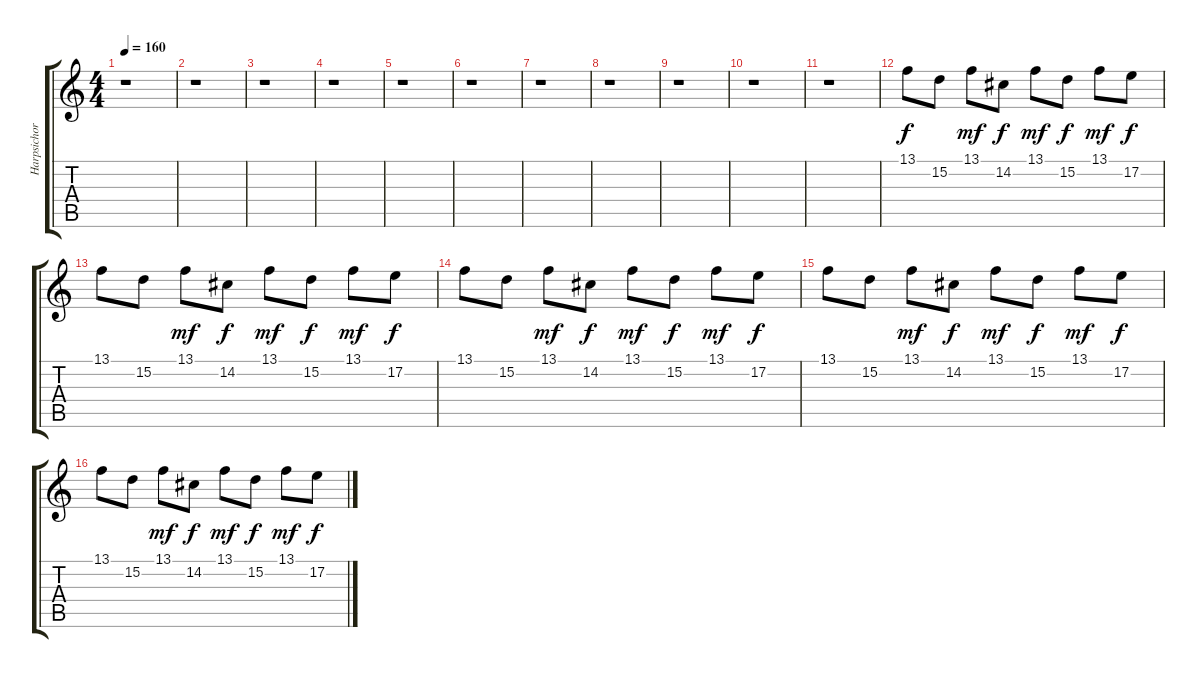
\track ("Harpsichord" "Harpsichor") {instrument harpsichord}
\staff {score tabs}
\tuning (E4 B3 G3 D3 A2 E2) {hide}
\ts (4 4)
\tempo 160
\clef g2
\ks c
r.1{dy f} |
r.1 |
r.1 |
r.1 |
r.1 |
r.1 |
r.1 |
r.1 |
r.1 |
r.1 |
r.1 |
13.1.8 15.2.8 13.1.8{dy mf} 14.2.8{dy f} 13.1.8{dy mf} 15.2.8{dy f} 13.1.8{dy mf} 17.2.8{dy f} |
13.1.8 15.2.8 13.1.8{dy mf} 14.2.8{dy f} 13.1.8{dy mf} 15.2.8{dy f} 13.1.8{dy mf} 17.2.8{dy f} |
13.1.8 15.2.8 13.1.8{dy mf} 14.2.8{dy f} 13.1.8{dy mf} 15.2.8{dy f} 13.1.8{dy mf} 17.2.8{dy f} |
13.1.8 15.2.8 13.1.8{dy mf} 14.2.8{dy f} 13.1.8{dy mf} 15.2.8{dy f} 13.1.8{dy mf} 17.2.8{dy f} |
13.1.8 15.2.8 13.1.8{dy mf} 14.2.8{dy f} 13.1.8{dy mf} 15.2.8{dy f} 13.1.8{dy mf} 17.2.8{dy f}
